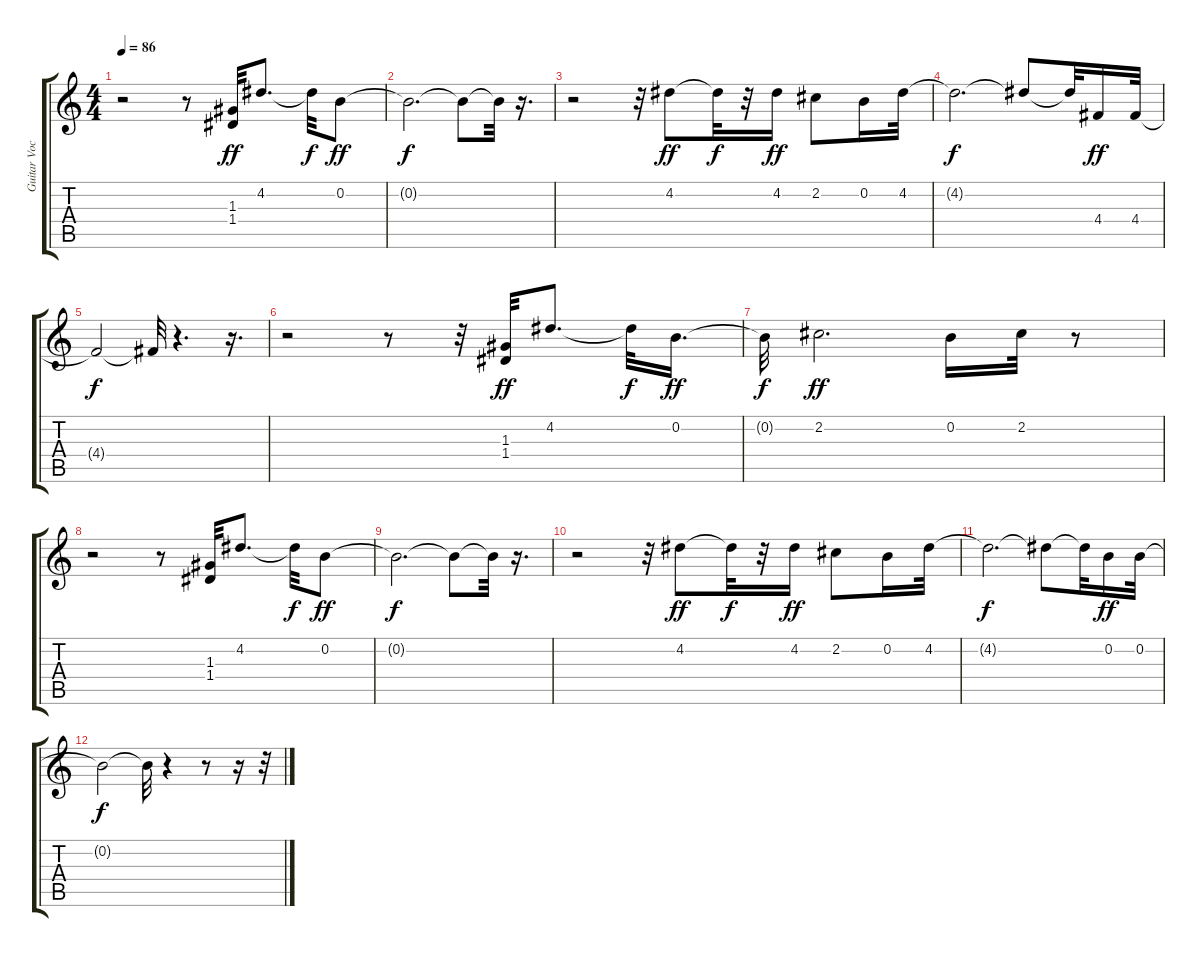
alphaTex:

\track ("Guitar Vocal" "Guitar Voc") {instrument distortionguitar}
\staff {score tabs}
\tuning (E4 B3 G3 D3 A2 E2) {hide}
\ts (4 4)
\tempo 86
\clef g2
\ks c
r.2{dy ff} r.8 (1.3 1.4).32 4.2.8{d} 4.2{t}.32{dy f} 0.2.8{dy ff} |
0.2{t}.2{d dy f} 0.2{t}.8 0.2{t}.32 r.16{d} |
r.2 r.32 4.2.8{dy ff} 4.2{t}.32{dy f} r.32 4.2.16{dy ff} 2.2.8 0.2.16 4.2.32 |
4.2{t}.2{d dy f} 4.2{t}.8 4.2{t}.32 4.4.16{dy ff} 4.4.32 |
4.4{t}.2{dy f} 4.4{t}.32 r.4{d} r.16{d} |
r.2 r.8 r.32 (1.3 1.4).32{dy ff} 4.2.8{d} 4.2{t}.32{dy f} 0.2.16{d dy ff} |
0.2{t}.32{dy f} 2.2.2{d dy ff} 0.2.16 2.2.32 r.8 |
r.2 r.8 (1.3 1.4).32 4.2.8{d} 4.2{t}.32{dy f} 0.2.8{dy ff} |
0.2{t}.2{d dy f} 0.2{t}.8 0.2{t}.32 r.16{d} |
r.2 r.32 4.2.8{dy ff} 4.2{t}.32{dy f} r.32 4.2.16{dy ff} 2.2.8 0.2.16 4.2.32 |
4.2{t}.2{d dy f} 4.2{t}.8 4.2{t}.32 0.2.16{dy ff} 0.2.32 |
0.2{t}.2{dy f} 0.2{t}.32 r.4 r.8 r.16 r.32
